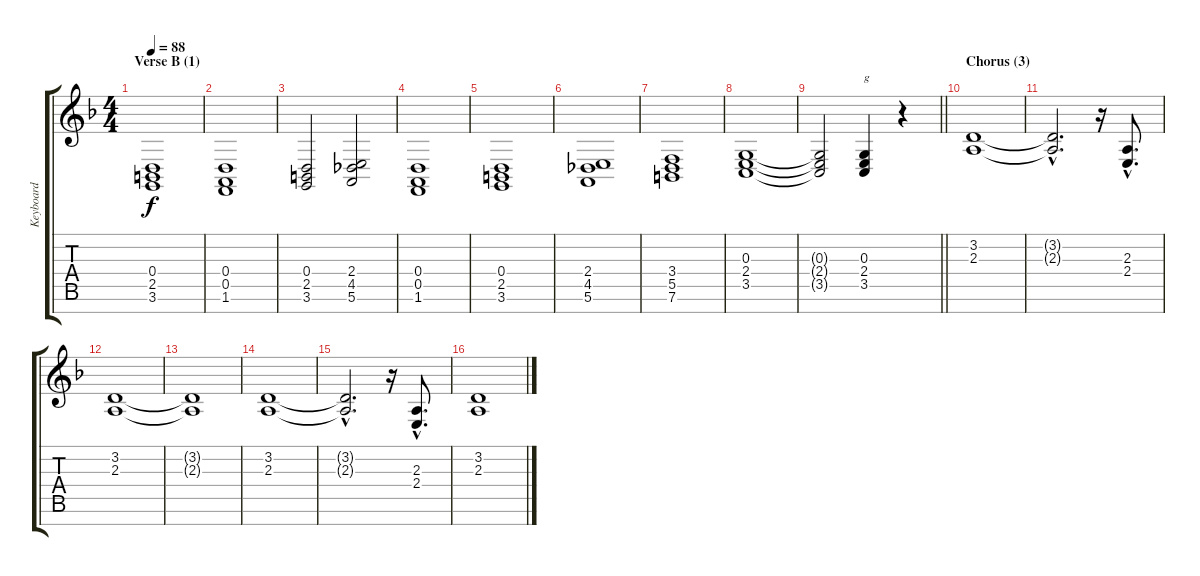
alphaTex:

\track ("Keyboard" "Keyboard") {instrument drawbarorgan}
\staff {score tabs}
\tuning (E4 B3 G3 D3 A2 E2 B1) {hide}
\ts (4 4)
\section ("" "Verse B (1)")
\tempo 88
\clef g2
\ks dminor
(0.4 2.5 3.6).1{dy f} |
(0.4 0.5 1.6).1 |
(0.4 2.5 3.6).2 (2.4 4.5 5.6).2 |
(0.4 0.5 1.6).1 |
(0.4 2.5 3.6).1 |
(2.4 4.5 5.6).1 |
(3.4 5.5 7.6).1 |
(0.3 2.4 3.5).1 |
\barLineRight lightlight
(0.3{t} 2.4{t} 3.5{t}).2 (0.3 2.4 3.5).4{txt "g"} r.4 |
\section ("" "Chorus (3)")
(3.2 2.3).1 |
(3.2{hac t} 2.3{hac t}).2{d} r.16 (2.3{hac} 2.4{hac}).8{d} |
(3.2 2.3).1 |
(3.2{t} 2.3{t}).1 |
(3.2 2.3).1 |
(3.2{hac t} 2.3{hac t}).2{d} r.16 (2.3{hac} 2.4{hac}).8{d} |
(3.2 2.3).1
